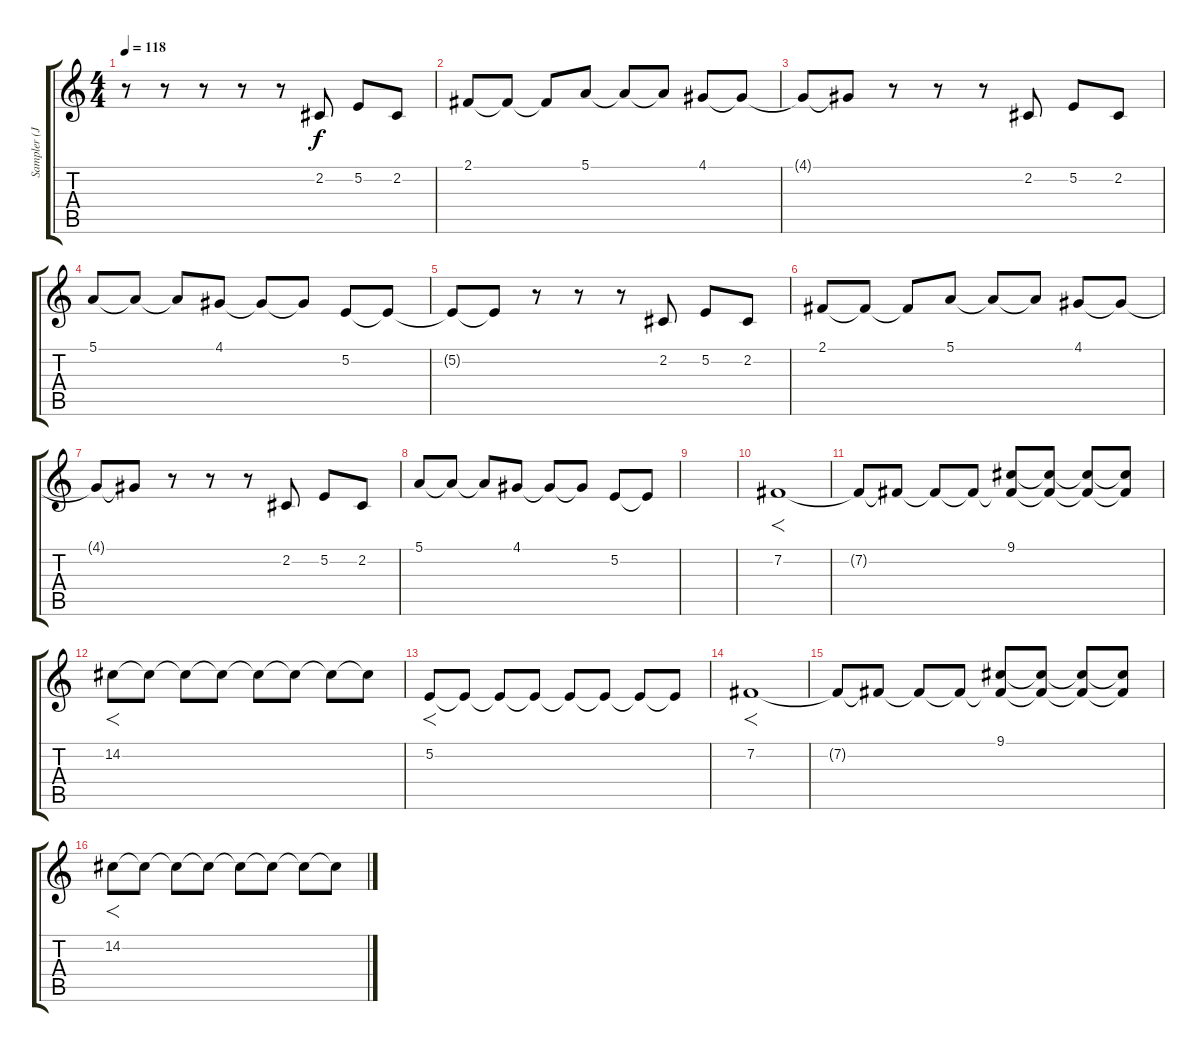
\track ("Sampler (Joseph Hahn)" "Sampler (J") {instrument fx5brightness}
\staff {score tabs}
\tuning (E4 B3 G3 D3 A2 E2) {hide}
\ts (4 4)
\tempo 118
\clef g2
\ks c
r.8{dy f instrument fx5brightness} r.8 r.8 r.8 r.8 2.2.8 5.2.8 2.2.8 |
2.1.8 2.1{t}.8 2.1{t}.8 5.1.8 5.1{t}.8 5.1{t}.8 4.1.8 4.1{t}.8 |
4.1{t}.8 4.1{t}.8 r.8 r.8 r.8 2.2.8 5.2.8 2.2.8 |
5.1.8 5.1{t}.8 5.1{t}.8 4.1.8 4.1{t}.8 4.1{t}.8 5.2.8 5.2{t}.8 |
5.2{t}.8 5.2{t}.8 r.8 r.8 r.8 2.2.8 5.2.8 2.2.8 |
2.1.8 2.1{t}.8 2.1{t}.8 5.1.8 5.1{t}.8 5.1{t}.8 4.1.8 4.1{t}.8 |
4.1{t}.8 4.1{t}.8 r.8 r.8 r.8 2.2.8 5.2.8 2.2.8 |
5.1.8 5.1{t}.8 5.1{t}.8 4.1.8 4.1{t}.8 4.1{t}.8 5.2.8 5.2{t}.8 |
|
7.2.1{f volume 12 instrument pad8sweep} |
7.2{t}.8 7.2{t}.8 7.2{t}.8 7.2{t}.8 (9.1 7.2{t}).8 (9.1{t} 7.2{t}).8 (9.1{t} 7.2{t}).8 (9.1{t} 7.2{t}).8 |
14.2.8{f} 14.2{t}.8 14.2{t}.8 14.2{t}.8 14.2{t}.8 14.2{t}.8 14.2{t}.8 14.2{t}.8 |
5.2.8{f} 5.2{t}.8 5.2{t}.8 5.2{t}.8 5.2{t}.8 5.2{t}.8 5.2{t}.8 5.2{t}.8 |
7.2.1{f volume 12 instrument pad8sweep} |
7.2{t}.8 7.2{t}.8 7.2{t}.8 7.2{t}.8 (9.1 7.2{t}).8 (9.1{t} 7.2{t}).8 (9.1{t} 7.2{t}).8 (9.1{t} 7.2{t}).8 |
14.2.8{f} 14.2{t}.8 14.2{t}.8 14.2{t}.8 14.2{t}.8 14.2{t}.8 14.2{t}.8 14.2{t}.8
